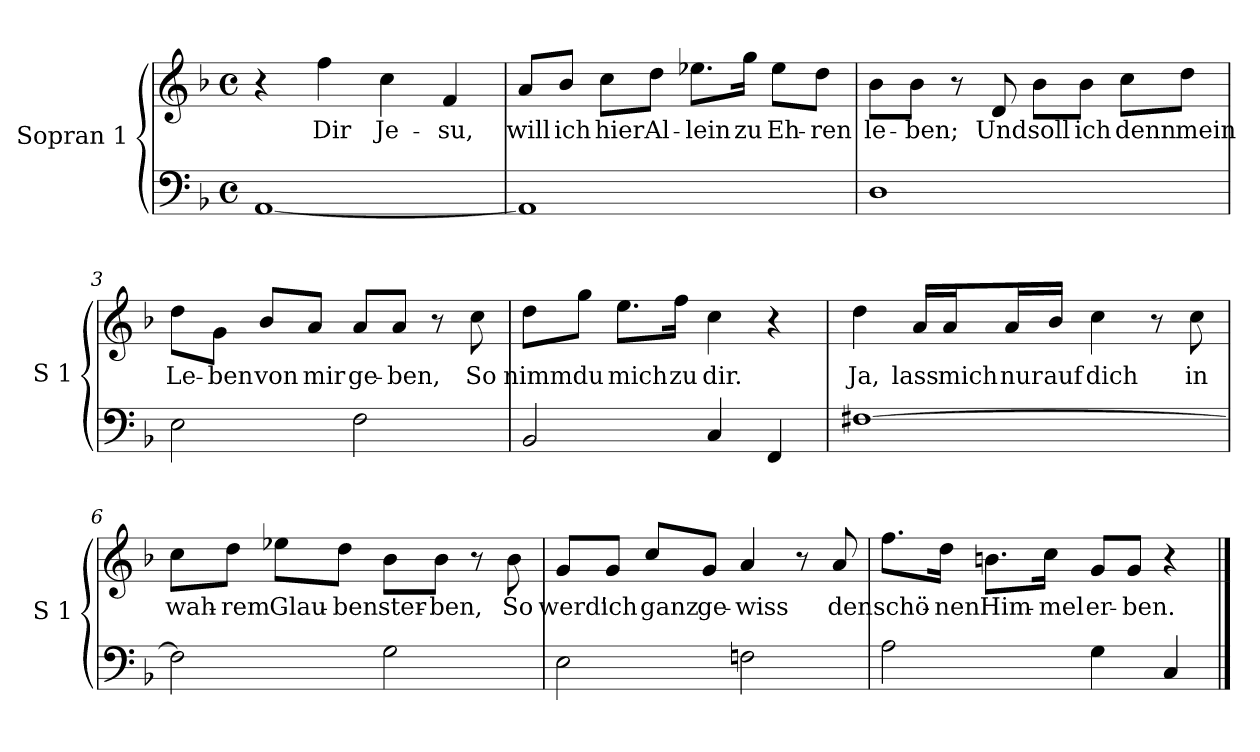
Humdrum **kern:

**kern	**kern	**text
*part2	*part1	*part1
*staff2	*staff1	*staff1
*I"Sopran 1	*I"Sopran 1	*
*I'S 1	*I'S 1	*
*clefF4	*clefG2	*
*ITrd7c12	*	*
*k[b-]	*k[b-]	*
*F:	*F:	*
*M4/4	*M4/4	*
*met(c)	*met(c)	*
=	=	=
[1AAA	4r	.
.	4ff\	Dir
.	4cc\	Je-
.	4f!/	-su,
=1	=1	=1
1AAA]	8a/L	will
.	8b-/J	ich
.	8cc\L	hier
.	8dd\J	Al-
.	8.ee-X\L	-lein
.	16gg\Jk	zu
.	8ee-\L	Eh-
.	8dd\J	-ren
=2	=2	=2
1DD	8b-\L	le-
.	8b-\J	-ben;
.	8r	.
.	8d/	Und
.	8b-\L	soll
.	8b-\J	ich
.	8cc\L	denn
.	8dd\J	mein
=3	=3	=3
2EE\	8dd\L	Le-
.	8g\J	-ben
.	8b-/L	von
.	8a/J	mir
2FF\	8a/L	ge-
.	8a/J	-ben,
.	8r	.
.	8cc\	So
!!LO:LB:g=z
=4	=4	=4
2BBB-/	8dd\L	nimm
.	8gg\J	du
.	8.ee\L	mich
.	16ff\Jk	zu
4CC/	4cc\	dir.
4FFF/	4r	.
=5	=5	=5
[1FF#X	4dd\	Ja,
.	16a/LL	lass
.	16a/J	mich
.	16a/L	nur
.	16b-/JJ	auf
.	4cc\	dich
.	8r	.
.	8cc\	in
=6	=6	=6
2FF#\]	8cc\L	wah-
.	8dd\J	-rem
.	8ee-X\L	Glau-
.	8dd\J	-ben
2GG\	8b-\L	ster-
.	8b-\J	-ben,
.	8r	.
.	8b-\	So
=7	=7	=7
2EE\	8g/L	werd'
.	8g/J	ich
.	8cc/L	ganz
.	8g/J	ge-
2FFni\	4a/	-wiss
.	8r	.
.	8a/	den
!!LO:LB:g=z
=8	=8	=8
2AA\	8.ff\L	schö-
.	16dd\Jk	-nen
.	8.bn\L	Him-
.	16cc\Jk	-mel
4GG\	8g/L	er-
.	8g/J	-ben.
4CC/	4r	.
==	==	==
*-	*-	*-
